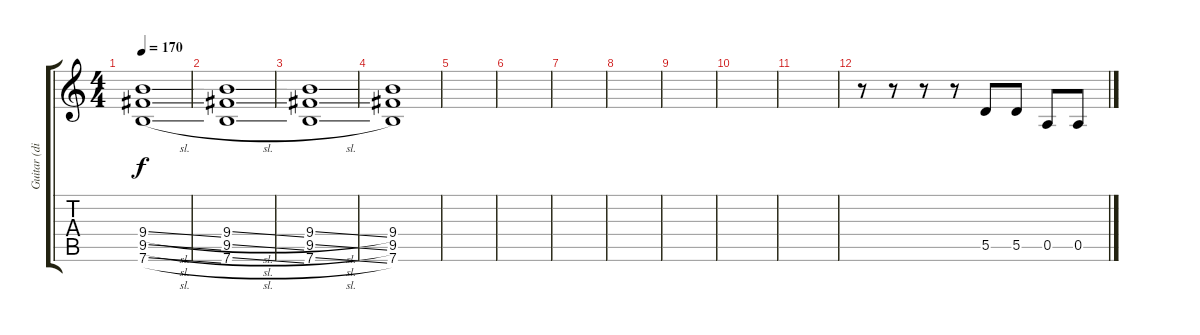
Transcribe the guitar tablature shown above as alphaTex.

\track ("Guitar (distorted)" "Guitar (di") {instrument distortionguitar}
\staff {score tabs}
\tuning (E4 B3 G3 D3 A2 E2) {hide}
\ts (4 4)
\tempo 170
\clef g2
\ks c
(9.4{sl} 9.5{sl} 7.6{sl}).1{dy f} |
(9.4{sl} 9.5{sl} 7.6{sl}).1 |
(9.4{sl} 9.5{sl} 7.6{sl}).1 |
(9.4 9.5 7.6).1 |
|
|
|
|
|
|
|
r.8 r.8 r.8 r.8 5.5.8 5.5.8 0.5.8 0.5.8
